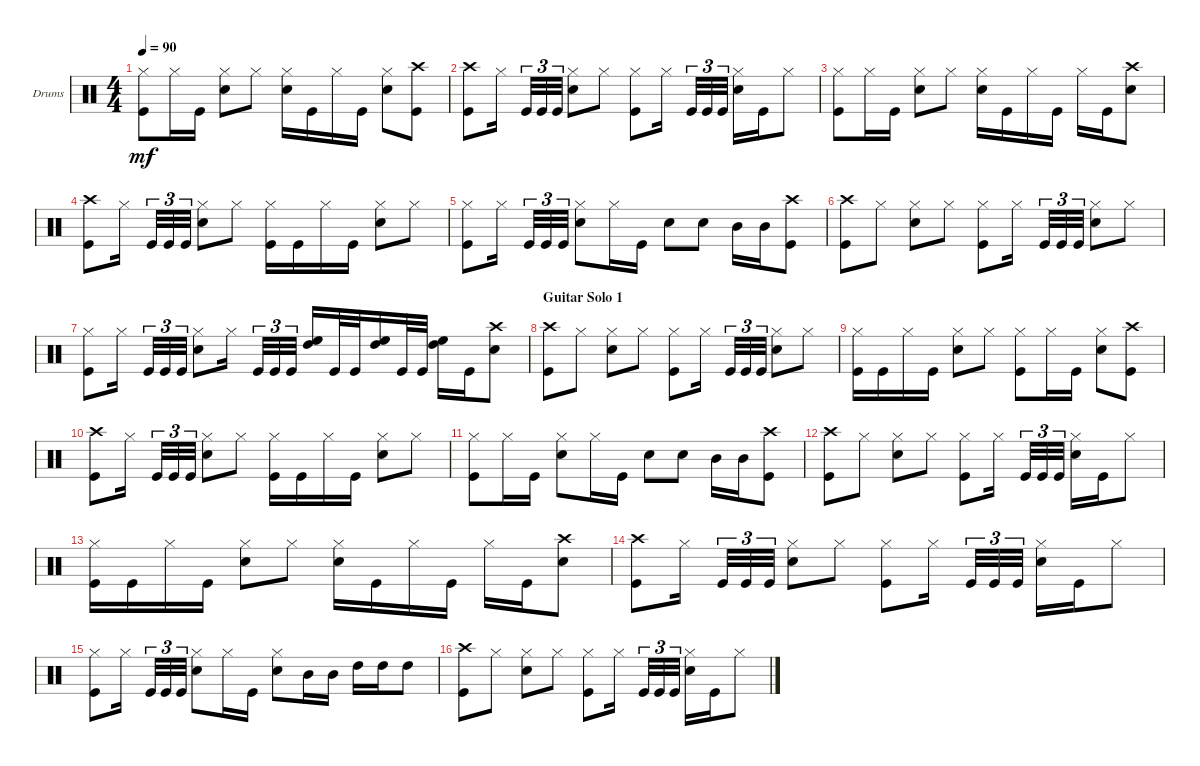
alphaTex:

\bracketExtendMode groupsimilarinstruments
\firstSystemTrackNameOrientation horizontal
\otherSystemsTrackNameOrientation horizontal
\track ("Drumkit" "Drums") {instrument percussion}
\staff {score}
\articulation defaults
\ts (4 4)
\tempo 90
\clef neutral
\ks c
("Hi-Hat (closed)" "Kick (hit)").8{dy mf} "Hi-Hat (closed)".16 "Kick (hit)".16 ("Snare (hit) 2" "Hi-Hat (closed)").8 "Hi-Hat (closed)".8 ("Snare (hit) 2" "Hi-Hat (closed)").16 "Kick (hit)".16 "Hi-Hat (closed)".16 "Kick (hit)".16 ("Snare (hit) 2" "Hi-Hat (closed)").8 ("Crash high (hit)" "Kick (hit)").8 |
("Crash high (hit)" "Kick (hit)").8 "Hi-Hat (closed)".16 "Kick (hit)".32{tu (3 2)} "Kick (hit)".32{tu (3 2)} "Kick (hit)".32{tu (3 2)} ("Snare (hit) 2" "Hi-Hat (closed)").8 "Hi-Hat (closed)".8 ("Hi-Hat (closed)" "Kick (hit)").8 "Hi-Hat (closed)".16 "Kick (hit)".32{tu (3 2)} "Kick (hit)".32{tu (3 2)} "Kick (hit)".32{tu (3 2)} ("Snare (hit) 2" "Hi-Hat (closed)").16 "Kick (hit)".16 "Hi-Hat (closed)".8 |
("Kick (hit)" "Hi-Hat (closed)").8 "Hi-Hat (closed)".16 "Kick (hit)".16 ("Snare (hit) 2" "Hi-Hat (closed)").8 "Hi-Hat (closed)".8 ("Snare (hit) 2" "Hi-Hat (closed)").16 "Kick (hit)".16 "Hi-Hat (closed)".16 "Kick (hit)".16 "Hi-Hat (closed)".16 "Kick (hit)".16 ("Crash high (hit)" "Snare (hit) 2").8 |
("Crash high (hit)" "Kick (hit)").8 "Hi-Hat (closed)".16 "Kick (hit)".32{tu (3 2)} "Kick (hit)".32{tu (3 2)} "Kick (hit)".32{tu (3 2)} ("Snare (hit) 2" "Hi-Hat (closed)").8 "Hi-Hat (closed)".8 ("Kick (hit)" "Hi-Hat (closed)").16 "Kick (hit)".16 "Hi-Hat (closed)".16 "Kick (hit)".16 ("Snare (hit) 2" "Hi-Hat (closed)").8 "Hi-Hat (closed)".8 |
("Hi-Hat (closed)" "Kick (hit)").8 "Hi-Hat (closed)".16 "Kick (hit)".32{tu (3 2)} "Kick (hit)".32{tu (3 2)} "Kick (hit)".32{tu (3 2)} ("Snare (hit) 2" "Hi-Hat (closed)").8 "Hi-Hat (closed)".16 "Kick (hit)".16 "Snare (hit) 2".8 "Snare (hit) 2".8 "Mid Tom (hit)".16 "Mid Tom (hit)".16 ("Crash high (hit)" "Kick (hit)").8 |
("Kick (hit)" "Crash high (hit)").8 "Hi-Hat (closed)".8 ("Snare (hit) 2" "Hi-Hat (closed)").8 "Hi-Hat (closed)".8 ("Hi-Hat (closed)" "Kick (hit)").8 "Hi-Hat (closed)".16 "Kick (hit)".32{tu (3 2)} "Kick (hit)".32{tu (3 2)} "Kick (hit)".32{tu (3 2)} ("Snare (hit) 2" "Hi-Hat (closed)").8 "Hi-Hat (closed)".8 |
("Hi-Hat (closed)" "Kick (hit)").8 "Hi-Hat (closed)".16 "Kick (hit)".32{tu (3 2)} "Kick (hit)".32{tu (3 2)} "Kick (hit)".32{tu (3 2)} ("Snare (hit) 2" "Hi-Hat (closed)").8 "Hi-Hat (closed)".16 "Kick (hit)".32{tu (3 2)} "Kick (hit)".32{tu (3 2)} "Kick (hit)".32{tu (3 2)} ("High Floor Tom (hit)" "High Tom (hit)").16 "Kick (hit)".32 "Kick (hit)".32 ("High Floor Tom (hit)" "High Tom (hit)").16 "Kick (hit)".32 "Kick (hit)".32 ("High Floor Tom (hit)" "High Tom (hit)").16 "Kick (hit)".16 ("Crash high (hit)" "Snare (hit) 2").8 |
\section ("" "Guitar Solo 1")
("Kick (hit)" "Crash high (hit)").8 "Hi-Hat (closed)".8 ("Snare (hit) 2" "Hi-Hat (closed)").8 "Hi-Hat (closed)".8 ("Hi-Hat (closed)" "Kick (hit)").8 "Hi-Hat (closed)".16 "Kick (hit)".32{tu (3 2)} "Kick (hit)".32{tu (3 2)} "Kick (hit)".32{tu (3 2)} ("Snare (hit) 2" "Hi-Hat (closed)").8 "Hi-Hat (closed)".8 |
("Kick (hit)" "Hi-Hat (closed)").16 "Kick (hit)".16 "Hi-Hat (closed)".16 "Kick (hit)".16 ("Snare (hit) 2" "Hi-Hat (closed)").8 "Hi-Hat (closed)".8 ("Kick (hit)" "Hi-Hat (closed)").8 "Hi-Hat (closed)".16 "Kick (hit)".16 ("Snare (hit) 2" "Hi-Hat (closed)").8 ("Kick (hit)" "Crash high (hit)").8 |
("Crash high (hit)" "Kick (hit)").8 "Hi-Hat (closed)".16 "Kick (hit)".32{tu (3 2)} "Kick (hit)".32{tu (3 2)} "Kick (hit)".32{tu (3 2)} ("Snare (hit) 2" "Hi-Hat (closed)").8 "Hi-Hat (closed)".8 ("Kick (hit)" "Hi-Hat (closed)").16 "Kick (hit)".16 "Hi-Hat (closed)".16 "Kick (hit)".16 ("Snare (hit) 2" "Hi-Hat (closed)").8 "Hi-Hat (closed)".8 |
("Kick (hit)" "Hi-Hat (closed)").8 "Hi-Hat (closed)".16 "Kick (hit)".16 ("Snare (hit) 2" "Hi-Hat (closed)").8 "Hi-Hat (closed)".16 "Kick (hit)".16 "Snare (hit) 2".8 "Snare (hit) 2".8 "Mid Tom (hit)".16 "Mid Tom (hit)".16 ("Crash high (hit)" "Kick (hit)").8 |
("Crash high (hit)" "Kick (hit)").8 "Hi-Hat (closed)".8 ("Snare (hit) 2" "Hi-Hat (closed)").8 "Hi-Hat (closed)".8 ("Hi-Hat (closed)" "Kick (hit)").8 "Hi-Hat (closed)".16 "Kick (hit)".32{tu (3 2)} "Kick (hit)".32{tu (3 2)} "Kick (hit)".32{tu (3 2)} ("Snare (hit) 2" "Hi-Hat (closed)").16 "Kick (hit)".16 "Hi-Hat (closed)".8 |
("Kick (hit)" "Hi-Hat (closed)").16 "Kick (hit)".16 "Hi-Hat (closed)".16 "Kick (hit)".16 ("Snare (hit) 2" "Hi-Hat (closed)").8 "Hi-Hat (closed)".8 ("Hi-Hat (closed)" "Snare (hit) 2").16 "Kick (hit)".16 "Hi-Hat (closed)".16 "Kick (hit)".16 "Hi-Hat (closed)".16 "Kick (hit)".16 ("Crash high (hit)" "Snare (hit) 2").8 |
("Crash high (hit)" "Kick (hit)").8 "Hi-Hat (closed)".16 "Kick (hit)".32{tu (3 2)} "Kick (hit)".32{tu (3 2)} "Kick (hit)".32{tu (3 2)} ("Snare (hit) 2" "Hi-Hat (closed)").8 "Hi-Hat (closed)".8 ("Hi-Hat (closed)" "Kick (hit)").8 "Hi-Hat (closed)".16 "Kick (hit)".32{tu (3 2)} "Kick (hit)".32{tu (3 2)} "Kick (hit)".32{tu (3 2)} ("Snare (hit) 2" "Hi-Hat (closed)").16 "Kick (hit)".16 "Hi-Hat (closed)".8 |
("Hi-Hat (closed)" "Kick (hit)").8 "Hi-Hat (closed)".16 "Kick (hit)".32{tu (3 2)} "Kick (hit)".32{tu (3 2)} "Kick (hit)".32{tu (3 2)} ("Snare (hit) 2" "Hi-Hat (closed)").8 "Hi-Hat (closed)".16 "Kick (hit)".16 ("Snare (hit) 2" "Hi-Hat (closed)").8 "Mid Tom (hit)".16 "Mid Tom (hit)".16 "High Tom (hit)".16 "High Tom (hit)".16 "High Tom (hit)".8 |
("Crash high (hit)" "Kick (hit)").8 "Hi-Hat (closed)".8 ("Snare (hit) 2" "Hi-Hat (closed)").8 "Hi-Hat (closed)".8 ("Hi-Hat (closed)" "Kick (hit)").8 "Hi-Hat (closed)".16 "Kick (hit)".32{tu (3 2)} "Kick (hit)".32{tu (3 2)} "Kick (hit)".32{tu (3 2)} ("Snare (hit) 2" "Hi-Hat (closed)").16 "Kick (hit)".16 "Hi-Hat (closed)".8
